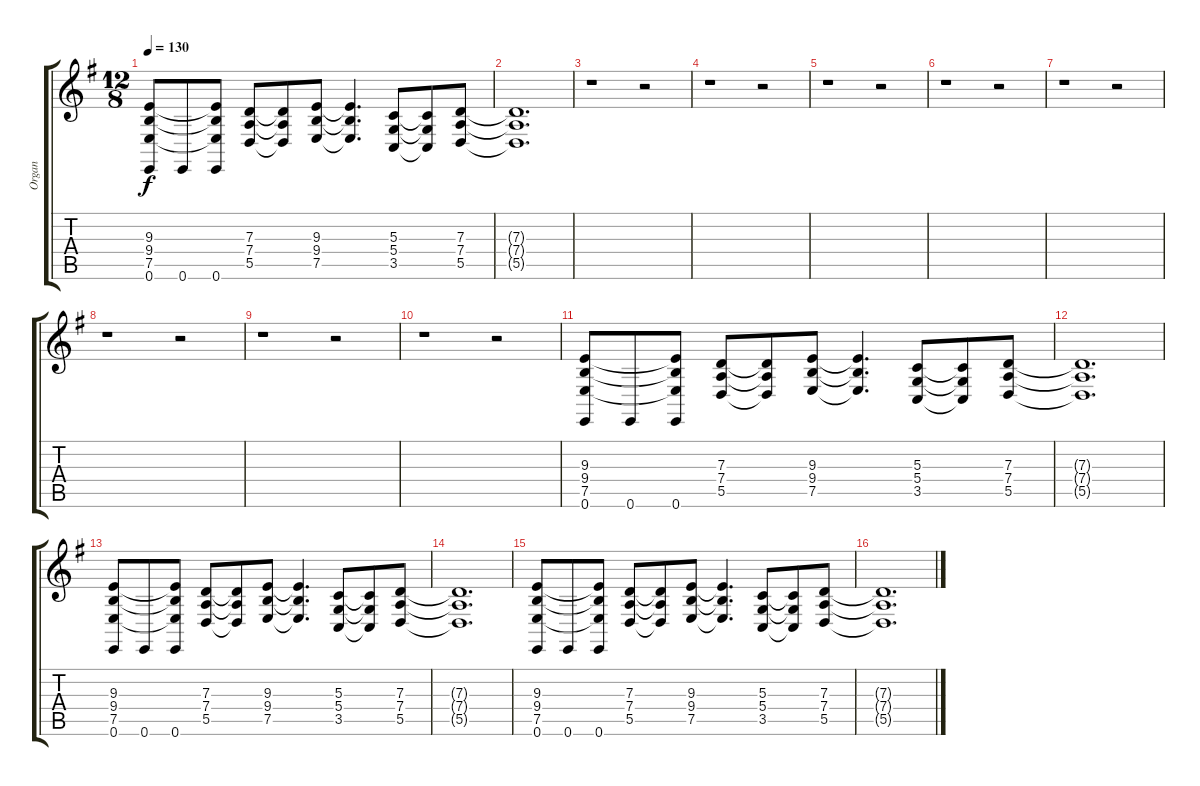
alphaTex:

\track ("Organ" "Organ") {instrument pad8sweep}
\staff {score tabs}
\tuning (E4 B3 G3 D3 A2 E2) {hide}
\ts (12 8)
\tempo 130
\clef g2
\ks g
(9.3 9.4 7.5 0.6).8{dy f} 0.6.8 (9.3{t} 9.4{t} 7.5{t} 0.6).8 (7.3 7.4 5.5).8 (7.3{t} 7.4{t} 5.5{t}).8 (9.3 9.4 7.5).8 (9.3{t} 9.4{t} 7.5{t}).4{d} (5.3 5.4 3.5).8 (5.3{t} 5.4{t} 3.5{t}).8 (7.3 7.4 5.5).8 |
(7.3{t} 7.4{t} 5.5{t}).1{d} |
r.1 r.2 |
r.1 r.2 |
r.1 r.2 |
r.1 r.2 |
r.1 r.2 |
r.1 r.2 |
r.1 r.2 |
r.1 r.2 |
(9.3 9.4 7.5 0.6).8 0.6.8 (9.3{t} 9.4{t} 7.5{t} 0.6).8 (7.3 7.4 5.5).8 (7.3{t} 7.4{t} 5.5{t}).8 (9.3 9.4 7.5).8 (9.3{t} 9.4{t} 7.5{t}).4{d} (5.3 5.4 3.5).8 (5.3{t} 5.4{t} 3.5{t}).8 (7.3 7.4 5.5).8 |
(7.3{t} 7.4{t} 5.5{t}).1{d} |
(9.3 9.4 7.5 0.6).8 0.6.8 (9.3{t} 9.4{t} 7.5{t} 0.6).8 (7.3 7.4 5.5).8 (7.3{t} 7.4{t} 5.5{t}).8 (9.3 9.4 7.5).8 (9.3{t} 9.4{t} 7.5{t}).4{d} (5.3 5.4 3.5).8 (5.3{t} 5.4{t} 3.5{t}).8 (7.3 7.4 5.5).8 |
(7.3{t} 7.4{t} 5.5{t}).1{d} |
(9.3 9.4 7.5 0.6).8 0.6.8 (9.3{t} 9.4{t} 7.5{t} 0.6).8 (7.3 7.4 5.5).8 (7.3{t} 7.4{t} 5.5{t}).8 (9.3 9.4 7.5).8 (9.3{t} 9.4{t} 7.5{t}).4{d} (5.3 5.4 3.5).8 (5.3{t} 5.4{t} 3.5{t}).8 (7.3 7.4 5.5).8 |
(7.3{t} 7.4{t} 5.5{t}).1{d}
